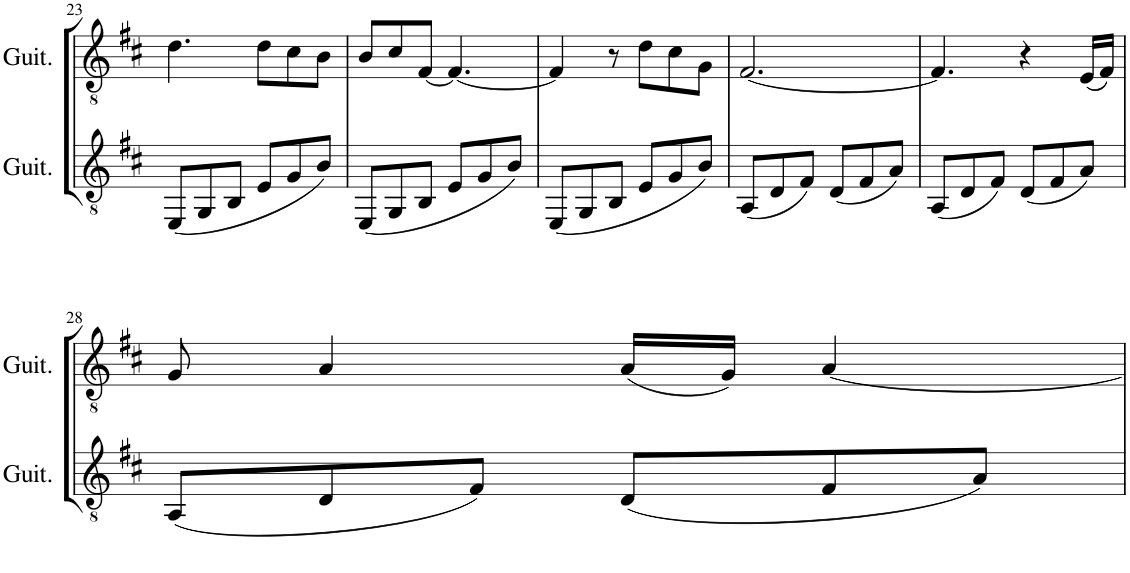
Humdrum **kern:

**kern	**kern
*part2	*part1
*staff2	*staff1
*I"Classical Guitar	*I"Classical Guitar
*I'Guit.	*I'Guit.
!!LO:PB:g=z
*clefGv2	*clefGv2
*k[f#c#]	*k[f#c#]
*M6/8	*M6/8
=23	=23
(<8EE/L	4.d\
8GG/	.
8BB/J	.
8E/L	8d\L
8G/	8c#\
8B/J)	8B\J
=24	=24
(<8EE/L	8B/L
8GG/	8c#/
8BB/J	[8F#/J
8E/L	4.F#/_
8G/	.
8B/J)	.
=25	=25
(<8EE/L	4F#/]
8GG/	.
8BB/J	8r
8E/L	8d\L
8G/	8c#\
8B/J)	8G\J
=26	=26
(<8AA/L	[2.F#/
8D/	.
8F#/J)	.
(<8D/L	.
8F#/	.
8A/J)	.
=27	=27
(<8AA/L	4.F#/]
8D/	.
8F#/J)	.
(<8D/L	4r
8F#/	.
8A/J)	(<16E/LL
.	16F#/JJ)
!!LO:LB:g=z
=28	=28
(<8AA/L	8G/
8D/	4A/
8F#/J)	.
(<8D/L	(<16A/LL
.	16G/JJ)
8F#/	[4A/
8A/J)	.
=	=
*-	*-
